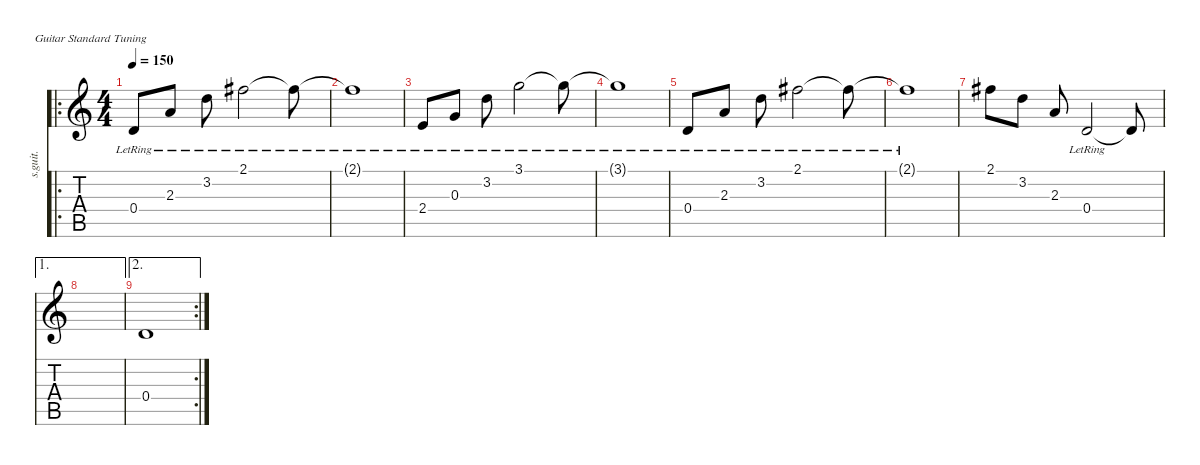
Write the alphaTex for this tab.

\defaultSystemsLayout 4
\hideDynamics
\bracketExtendMode nobrackets
\track ("Steel Guitar" "s.guit.") {mute instrument acousticguitarsteel}
\staff {score tabs}
\tuning (E4 B3 G3 D3 A2 E2)
\ro
\ts (4 4)
\tempo 150
\clef g2
\ks c
0.4{lr}.8{dy mf instrument acousticguitarsteel beam Up} 2.3{lr}.8{beam Up} 3.2{lr}.8{beam Down} 2.1{lr acc #}.2{beam Down} 2.1{lr t acc #}.8{beam Down} |
2.1{lr t acc #}.1{beam Down} |
2.4{lr}.8{beam Up} 0.3{lr}.8{beam Up} 3.2{lr}.8{beam Down} 3.1{lr}.2{beam Down} 3.1{lr t}.8{beam Down} |
3.1{lr t}.1{beam Down} |
0.4{lr}.8{beam Up} 2.3{lr}.8{beam Up} 3.2{lr}.8{beam Down} 2.1{lr acc #}.2{beam Down} 2.1{lr t acc #}.8{beam Down} |
2.1{lr t acc #}.1{beam Down} |
2.1{acc #}.8{beam Down} 3.2.8{beam Down} 2.3.8{beam Up} 0.4{lr}.2{beam Up} 0.4{t}.8{beam Up} |
\ae 1
|
\ae 2
\rc 2
0.4.1{beam Up}
